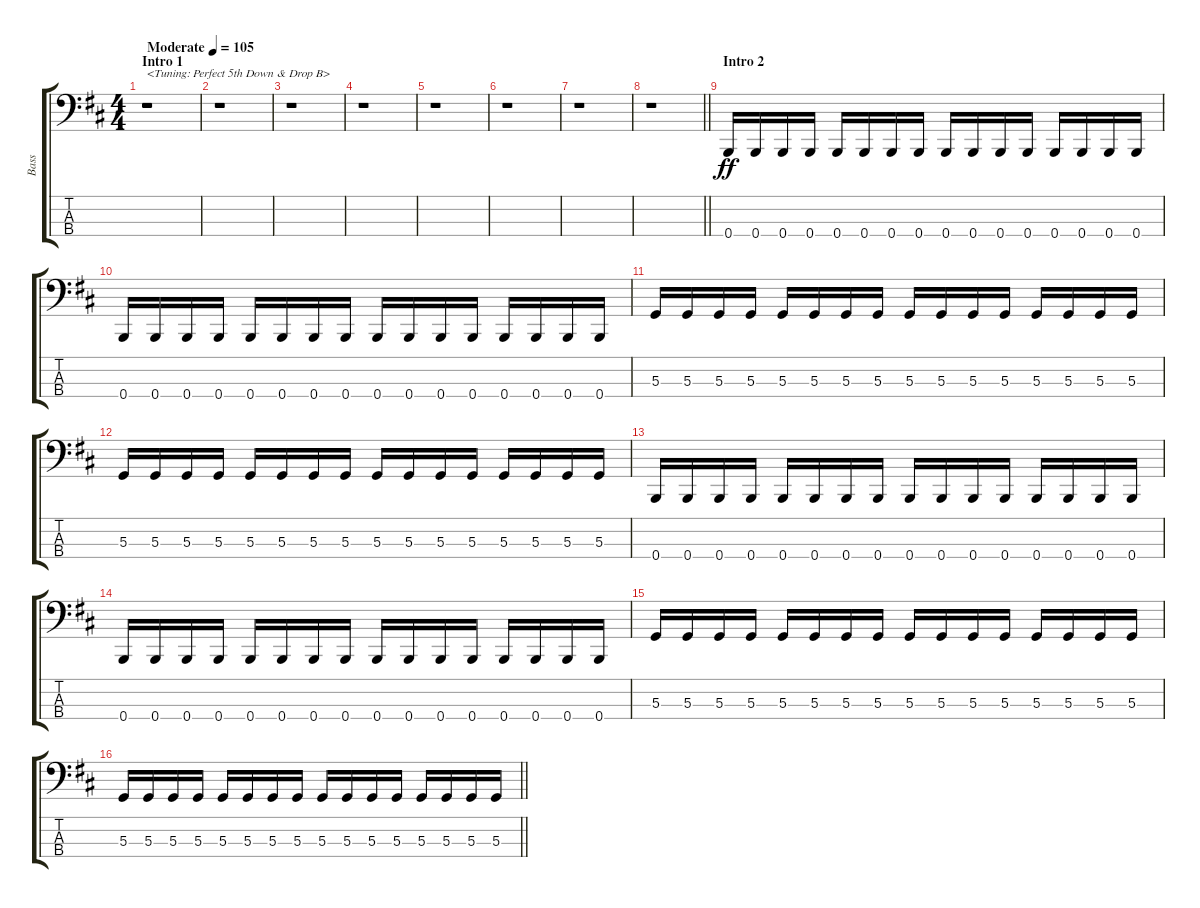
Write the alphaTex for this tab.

\track ("Bass" "Bass") {instrument electricbasspick}
\staff {score tabs}
\tuning (C2 G1 D1 B0) {hide}
\ts (4 4)
\section ("" "Intro 1")
\tempo (105 "Moderate")
\clef f4
\ks d
r.1{txt "<Tuning: Perfect 5th Down & Drop B>" dy ff instrument electricbasspick} |
r.1 |
r.1 |
r.1 |
r.1 |
r.1 |
r.1 |
\barLineRight lightlight
r.1 |
\section ("" "Intro 2")
0.4.16 0.4.16 0.4.16 0.4.16 0.4.16 0.4.16 0.4.16 0.4.16 0.4.16 0.4.16 0.4.16 0.4.16 0.4.16 0.4.16 0.4.16 0.4.16 |
0.4.16 0.4.16 0.4.16 0.4.16 0.4.16 0.4.16 0.4.16 0.4.16 0.4.16 0.4.16 0.4.16 0.4.16 0.4.16 0.4.16 0.4.16 0.4.16 |
5.3.16 5.3.16 5.3.16 5.3.16 5.3.16 5.3.16 5.3.16 5.3.16 5.3.16 5.3.16 5.3.16 5.3.16 5.3.16 5.3.16 5.3.16 5.3.16 |
5.3.16 5.3.16 5.3.16 5.3.16 5.3.16 5.3.16 5.3.16 5.3.16 5.3.16 5.3.16 5.3.16 5.3.16 5.3.16 5.3.16 5.3.16 5.3.16 |
0.4.16 0.4.16 0.4.16 0.4.16 0.4.16 0.4.16 0.4.16 0.4.16 0.4.16 0.4.16 0.4.16 0.4.16 0.4.16 0.4.16 0.4.16 0.4.16 |
0.4.16 0.4.16 0.4.16 0.4.16 0.4.16 0.4.16 0.4.16 0.4.16 0.4.16 0.4.16 0.4.16 0.4.16 0.4.16 0.4.16 0.4.16 0.4.16 |
5.3.16 5.3.16 5.3.16 5.3.16 5.3.16 5.3.16 5.3.16 5.3.16 5.3.16 5.3.16 5.3.16 5.3.16 5.3.16 5.3.16 5.3.16 5.3.16 |
\barLineRight lightlight
5.3.16 5.3.16 5.3.16 5.3.16 5.3.16 5.3.16 5.3.16 5.3.16 5.3.16 5.3.16 5.3.16 5.3.16 5.3.16 5.3.16 5.3.16 5.3.16
